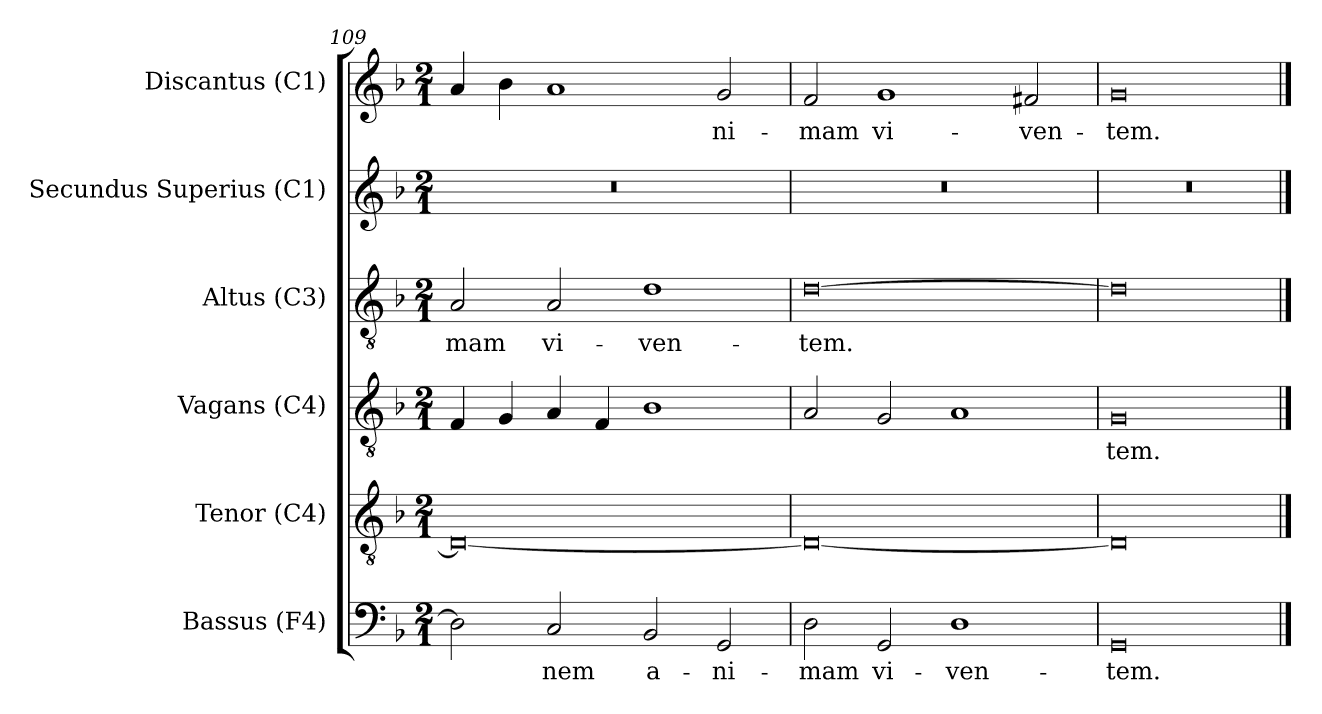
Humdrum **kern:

**kern	**text	**kern	**kern	**text	**kern	**text	**kern	**kern	**text
*part6	*part6	*part5	*part4	*part4	*part3	*part3	*part2	*part1	*part1
*staff6	*staff6	*staff5	*staff4	*staff4	*staff3	*staff3	*staff2	*staff1	*staff1
*I"Bassus (F4)	*	*I"Tenor (C4)	*I"Vagans (C4)	*	*I"Altus (C3)	*	*I"Secundus Superius (C1)	*I"Discantus (C1)	*
*I'B	*	*I'T	*I'V	*	*I'A	*	*I'S2	*I'D	*
!!LO:LB:g=z
*clefF4	*	*clefGv2	*clefGv2	*	*clefGv2	*	*clefG2	*clefG2	*
*	*	*	*ITrd7c12	*	*	*	*	*	*
*k[b-]	*	*k[b-]	*k[b-]	*	*k[b-]	*	*k[b-]	*k[b-]	*
*F:	*	*F:	*F:	*	*F:	*	*F:	*F:	*
*M2/1	*	*M2/1	*M2/1	*	*M2/1	*	*M2/1	*M2/1	*
=109	=109	=109	=109	=109	=109	=109	=109	=109	=109
!	!	!	!	!	!	!LO:LY:b:color=#000000	!LO:N:vis=1	!	!
2Di\]	.	0Di_	4FFi/	.	2Ai/	-mam	0r	4ai/	.
.	.	.	4GGi/	.	.	.	.	4b-i\	.
!	!LO:LY:b:color=#000000	!	!	!	!	!	!	!	!
!	!	!	!	!	!	!LO:LY:b:color=#000000	!	!	!
2Ci/	-nem	.	4AAi/	.	2Ai/	vi-	.	1ai	.
.	.	.	4FFi/	.	.	.	.	.	.
!	!LO:LY:b:color=#000000	!	!	!	!	!	!	!	!
!	!	!	!	!	!	!LO:LY:b:color=#000000	!	!	!
2BB-i/	a-	.	1BB-i	.	1di	-ven-	.	.	.
!	!LO:LY:b:color=#000000	!	!	!	!	!	!	!	!
!	!	!	!	!	!	!	!	!	!LO:LY:b:color=#000000
2GGi/	-ni-	.	.	.	.	.	.	2gi/	-ni-
=110	=110	=110	=110	=110	=110	=110	=110	=110	=110
!	!LO:LY:b:color=#000000	!	!	!	!	!	!	!	!
!	!	!	!	!	!	!LO:LY:b:color=#000000	!LO:N:vis=1	!	!
!	!	!	!	!	!	!	!	!	!LO:LY:b:color=#000000
2Di\	-mam	0Di_	2AAi/	.	[0di	-tem.	0r	2fi/	-mam
!	!LO:LY:b:color=#000000	!	!	!	!	!	!	!	!
!	!	!	!	!	!	!	!	!	!LO:LY:b:color=#000000
2GGi/	vi-	.	2GGi/	.	.	.	.	1gi	vi-
!	!LO:LY:b:color=#000000	!	!	!	!	!	!	!	!
1Di	-ven-	.	1AAi	.	.	.	.	.	.
!	!	!	!	!	!	!	!	!	!LO:LY:b:color=#000000
.	.	.	.	.	.	.	.	2f#i/	-ven-
=111	=111	=111	=111	=111	=111	=111	=111	=111	=111
!	!LO:LY:b:color=#000000	!	!	!	!	!	!	!	!
!	!	!	!	!LO:LY:b:color=#000000	!	!	!LO:N:vis=1	!	!
!	!	!	!	!	!	!	!	!	!LO:LY:b:color=#000000
0GGi	-tem.	0Di]	0GGi	-tem.	0di]	.	0r	0gi	-tem.
==	==	==	==	==	==	==	==	==	==
*-	*-	*-	*-	*-	*-	*-	*-	*-	*-
